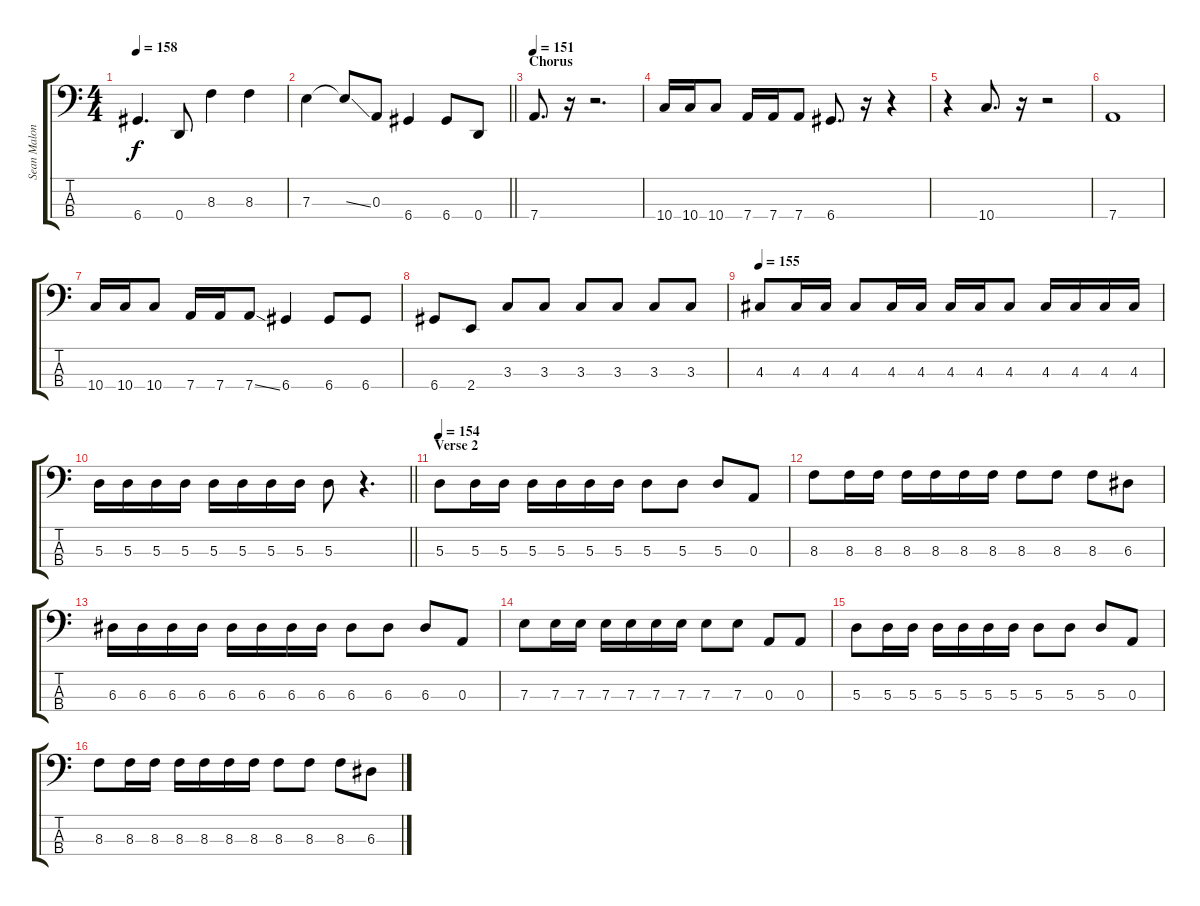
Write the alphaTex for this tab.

\track ("Sean Malone" "Sean Malon") {instrument fretlessbass}
\staff {score tabs}
\tuning (G2 D2 A1 D1) {hide}
\ts (4 4)
\tempo 158
\clef f4
\ks c
6.4.4{d dy f} 0.4.8 8.3.4 8.3.4 |
\barLineRight lightlight
7.3.4 7.3{ss t}.8 0.3.8 6.4.4 6.4.8 0.4.8 |
\section ("" "Chorus")
\tempo 151
7.4.8{d} r.16 r.2{d} |
10.4.16 10.4.16 10.4.8 7.4.16 7.4.16 7.4.8 6.4.8{d} r.16 r.4 |
r.4 10.4.8{d} r.16 r.2 |
7.4.1 |
10.4.16 10.4.16 10.4.8 7.4.16 7.4.16 7.4{ss}.8 6.4.4 6.4.8 6.4.8 |
6.4.8 2.4.8 3.3.8 3.3.8 3.3.8 3.3.8 3.3.8 3.3.8 |
\tempo 155
4.3.8 4.3.16 4.3.16 4.3.8 4.3.16 4.3.16 4.3.16 4.3.16 4.3.8 4.3.16 4.3.16 4.3.16 4.3.16 |
\barLineRight lightlight
5.3.16 5.3.16 5.3.16 5.3.16 5.3.16 5.3.16 5.3.16 5.3.16 5.3.8 r.4{d} |
\section ("" "Verse 2")
\tempo 158
\tempo 154
5.3.8 5.3.16 5.3.16 5.3.16 5.3.16 5.3.16 5.3.16 5.3.8 5.3.8 5.3.8 0.3.8 |
8.3.8 8.3.16 8.3.16 8.3.16 8.3.16 8.3.16 8.3.16 8.3.8 8.3.8 8.3.8 6.3.8 |
6.3.16 6.3.16 6.3.16 6.3.16 6.3.16 6.3.16 6.3.16 6.3.16 6.3.8 6.3.8 6.3.8 0.3.8 |
7.3.8 7.3.16 7.3.16 7.3.16 7.3.16 7.3.16 7.3.16 7.3.8 7.3.8 0.3.8 0.3.8 |
5.3.8 5.3.16 5.3.16 5.3.16 5.3.16 5.3.16 5.3.16 5.3.8 5.3.8 5.3.8 0.3.8 |
8.3.8 8.3.16 8.3.16 8.3.16 8.3.16 8.3.16 8.3.16 8.3.8 8.3.8 8.3.8 6.3.8
